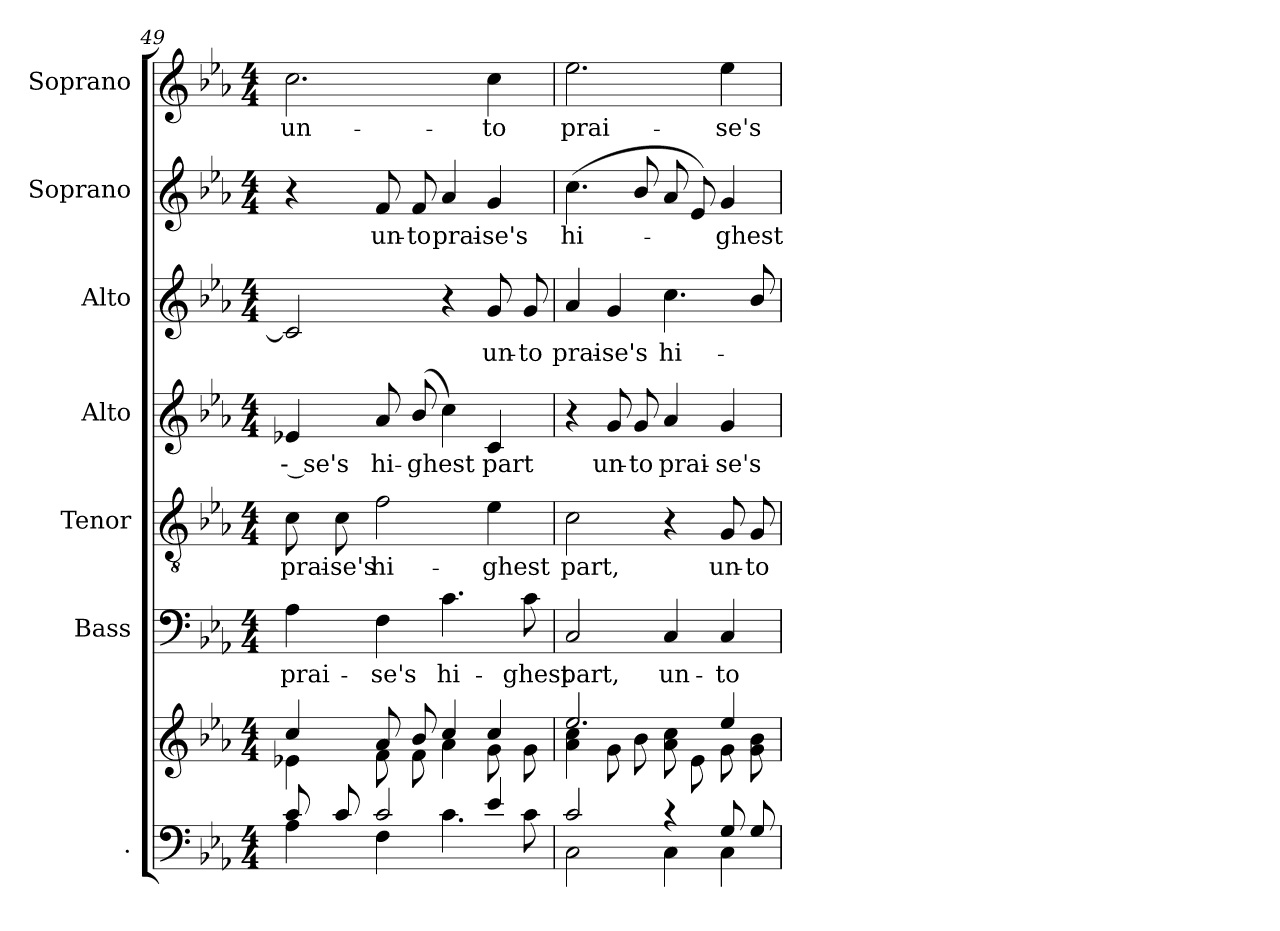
**kern	**kern	**kern	**text	**kern	**text	**kern	**text	**kern	**text	**kern	**text	**kern	**text
*part7	*part7	*part6	*part6	*part5	*part5	*part4	*part4	*part3	*part3	*part2	*part2	*part1	*part1
*staff8	*staff7	*staff6	*staff6	*staff5	*staff5	*staff4	*staff4	*staff3	*staff3	*staff2	*staff2	*staff1	*staff1
*I".	*	*I"Bass	*	*I"Tenor	*	*I"Alto	*	*I"Alto	*	*I"Soprano	*	*I"Soprano	*
*	*	*I'B.	*	*I'T.	*	*	*	*I'A.	*	*	*	*I'S.	*
!!LO:PB:g=z
*clefF4	*clefG2	*clefF4	*	*clefGv2	*	*clefG2	*	*clefG2	*	*clefG2	*	*clefG2	*
*	*	*	*	*ITrd7c12	*	*	*	*	*	*	*	*	*
*k[b-e-a-]	*k[b-e-a-]	*k[b-e-a-]	*	*k[b-e-a-]	*	*k[b-e-a-]	*	*k[b-e-a-]	*	*k[b-e-a-]	*	*k[b-e-a-]	*
*E-:	*E-:	*E-:	*	*E-:	*	*E-:	*	*E-:	*	*E-:	*	*E-:	*
*M4/4	*M4/4	*M4/4	*	*M4/4	*	*M4/4	*	*M4/4	*	*M4/4	*	*M4/4	*
=49	=49	=49	=49	=49	=49	=49	=49	=49	=49	=49	=49	=49	=49
*^	*^	*	*	*	*	*	*	*	*	*	*	*	*
!	!	!	!	!	!LO:LY:b:color=#000000	!	!	!	!	!	!	!	!	!	!
!	!	!	!	!	!	!	!LO:LY:b:color=#000000	!	!	!	!	!	!	!	!
!	!	!	!	!	!	!	!	!	!LO:LY:b:color=#000000	!	!	!	!	!	!
!	!	!	!	!	!	!	!	!	!	!	!	!	!	!	!LO:LY:b:color=#000000
8ci/	4A-i\	4cci/	4e-Xi\	4A-i\	prai-	8Ci\	prai-	4e-Xi/	-- se's	2ci/]	.	4r	.	2.cci\	un-
!	!	!	!	!	!	!	!LO:LY:b:color=#000000	!	!	!	!	!	!	!	!
8ci/	.	.	.	.	.	8Ci\	-se's	.	.	.	.	.	.	.	.
!	!	!	!	!	!LO:LY:b:color=#000000	!	!	!	!	!	!	!	!	!	!
!	!	!	!	!	!	!	!LO:LY:b:color=#000000	!	!	!	!	!	!	!	!
!	!	!	!	!	!	!	!	!	!LO:LY:b:color=#000000	!	!	!	!	!	!
!	!	!	!	!	!	!	!	!	!	!	!	!	!LO:LY:b:color=#000000	!	!
2ci/	4Fi\	8a-i/	8fi\	4Fi\	-se's	2Fi\	hi-	8a-i/	hi-	.	.	8fi/	un-	.	.
!	!	!	!	!	!	!	!	!	!LO:LY:b:color=#000000	!	!	!	!	!	!
!	!	!	!	!	!	!	!	!	!	!	!	!	!LO:LY:b:color=#000000	!	!
.	.	8b-i/	8fi\	.	.	.	.	(8b-i/	-ghest	.	.	8fi/	-to	.	.
!	!	!	!	!	!LO:LY:b:color=#000000	!	!	!	!	!	!	!	!	!	!
!	!	!	!	!	!	!	!	!	!	!	!	!	!LO:LY:b:color=#000000	!	!
.	4.ci\	4cci/	4a-i\	4.ci\	hi-	.	.	4cci\)	.	4r	.	4a-i/	prai-	.	.
!	!	!	!	!	!	!	!LO:LY:b:color=#000000	!	!	!	!	!	!	!	!
!	!	!	!	!	!	!	!	!	!LO:LY:b:color=#000000	!	!	!	!	!	!
!	!	!	!	!	!	!	!	!	!	!	!LO:LY:b:color=#000000	!	!	!	!
!	!	!	!	!	!	!	!	!	!	!	!	!	!LO:LY:b:color=#000000	!	!
!	!	!	!	!	!	!	!	!	!	!	!	!	!	!	!LO:LY:b:color=#000000
4e-i/	.	4cci/	8gi\	.	.	4E-i\	-ghest	4ci/	part	8gi/	un-	4gi/	-se's	4cci\	-to
!	!	!	!	!	!LO:LY:b:color=#000000	!	!	!	!	!	!	!	!	!	!
!	!	!	!	!	!	!	!	!	!	!	!LO:LY:b:color=#000000	!	!	!	!
.	8ci\	.	8gi\	8ci\	-ghest	.	.	.	.	8gi/	-to	.	.	.	.
=50	=50	=50	=50	=50	=50	=50	=50	=50	=50	=50	=50	=50	=50	=50	=50
!	!	!	!	!	!LO:LY:b:color=#000000	!	!	!	!	!	!	!	!	!	!
!	!	!	!	!	!	!	!LO:LY:b:color=#000000	!	!	!	!	!	!	!	!
!	!	!	!	!	!	!	!	!	!	!	!LO:LY:b:color=#000000	!	!	!	!
!	!	!	!	!	!	!	!	!	!	!	!	!	!LO:LY:b:color=#000000	!	!
!	!	!	!	!	!	!	!	!	!	!	!	!	!	!	!LO:LY:b:color=#000000
2ci/	2Ci\	2.ee-i/	4a-i\ 4cci	2Ci/	part,	2Ci\	part,	4r	.	4a-i/	prai-	(4.cci\	hi-	2.ee-i\	prai-
!	!	!	!	!	!	!	!	!	!LO:LY:b:color=#000000	!	!	!	!	!	!
!	!	!	!	!	!	!	!	!	!	!	!LO:LY:b:color=#000000	!	!	!	!
.	.	.	8gi\	.	.	.	.	8gi/	un-	4gi/	-se's	.	.	.	.
!	!	!	!	!	!	!	!	!	!LO:LY:b:color=#000000	!	!	!	!	!	!
.	.	.	8b-i\	.	.	.	.	8gi/	-to	.	.	8b-i/	.	.	.
!	!	!	!	!	!LO:LY:b:color=#000000	!	!	!	!	!	!	!	!	!	!
!	!	!	!	!	!	!	!	!	!LO:LY:b:color=#000000	!	!	!	!	!	!
!	!	!	!	!	!	!	!	!	!	!	!LO:LY:b:color=#000000	!	!	!	!
4r	4Ci\	.	8a-i\ 8cci	4Ci/	un-	4r	.	4a-i/	prai-	4.cci\	hi-	8a-i/	.	.	.
.	.	.	8e-i\	.	.	.	.	.	.	.	.	8e-i/)	.	.	.
!	!	!	!	!	!LO:LY:b:color=#000000	!	!	!	!	!	!	!	!	!	!
!	!	!	!	!	!	!	!LO:LY:b:color=#000000	!	!	!	!	!	!	!	!
!	!	!	!	!	!	!	!	!	!LO:LY:b:color=#000000	!	!	!	!	!	!
!	!	!	!	!	!	!	!	!	!	!	!	!	!LO:LY:b:color=#000000	!	!
!	!	!	!	!	!	!	!	!	!	!	!	!	!	!	!LO:LY:b:color=#000000
8Gi/	4Ci\	4ee-i/	8gi\	4Ci/	-to	8GGi/	un-	4gi/	-se's	.	.	4gi/	-ghest	4ee-i\	-se's
!	!	!	!	!	!	!	!LO:LY:b:color=#000000	!	!	!	!	!	!	!	!
8Gi/	.	.	8gi\ 8b-i	.	.	8GGi/	-to	.	.	8b-i/	.	.	.	.	.
*v	*v	*	*	*	*	*	*	*	*	*	*	*	*	*	*
*	*v	*v	*	*	*	*	*	*	*	*	*	*	*	*
=	=	=	=	=	=	=	=	=	=	=	=	=	=
*-	*-	*-	*-	*-	*-	*-	*-	*-	*-	*-	*-	*-	*-
